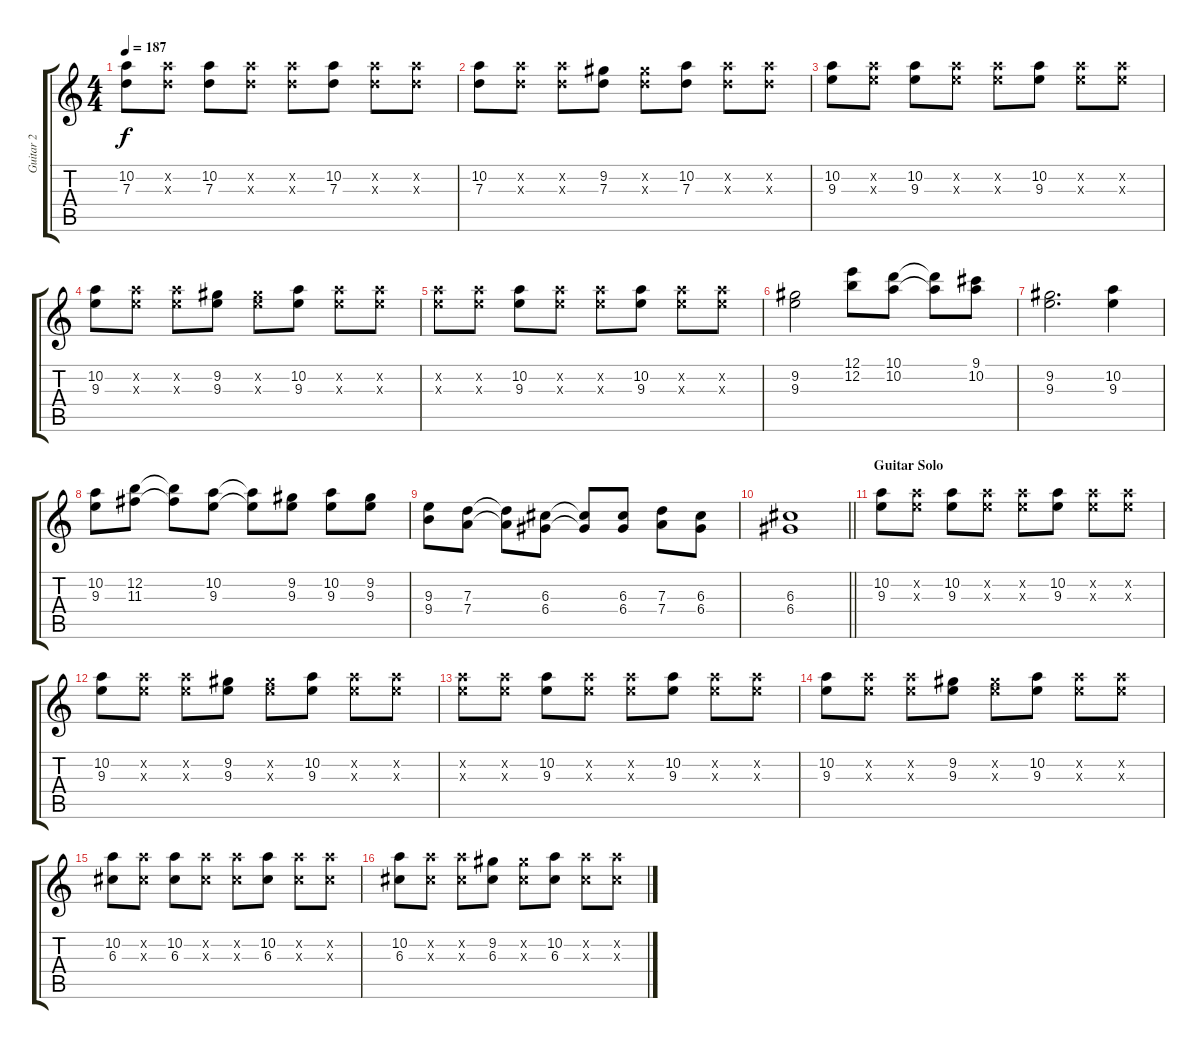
\track ("Guitar 2" "Guitar 2") {instrument overdrivenguitar}
\staff {score tabs}
\tuning (E4 B3 G3 D3 A2 E2) {hide}
\ts (4 4)
\tempo 187
\clef g2
\ks c
(10.2 7.3).8{dy f} (10.2{x} 7.3{x}).8 (10.2 7.3).8 (10.2{x} 7.3{x}).8 (10.2{x} 7.3{x}).8 (10.2 7.3).8 (10.2{x} 7.3{x}).8 (10.2{x} 7.3{x}).8 |
(10.2 7.3).8 (10.2{x} 7.3{x}).8 (10.2{x} 7.3{x}).8 (9.2 7.3).8 (9.2{x} 7.3{x}).8 (10.2 7.3).8 (10.2{x} 7.3{x}).8 (10.2{x} 7.3{x}).8 |
(10.2 9.3).8 (10.2{x} 9.3{x}).8 (10.2 9.3).8 (10.2{x} 9.3{x}).8 (10.2{x} 9.3{x}).8 (10.2 9.3).8 (10.2{x} 9.3{x}).8 (10.2{x} 9.3{x}).8 |
(10.2 9.3).8 (10.2{x} 9.3{x}).8 (10.2{x} 9.3{x}).8 (9.2 9.3).8 (9.2{x} 9.3{x}).8 (10.2 9.3).8 (10.2{x} 9.3{x}).8 (10.2{x} 9.3{x}).8 |
(10.2{x} 9.3{x}).8 (10.2{x} 9.3{x}).8 (10.2 9.3).8 (10.2{x} 9.3{x}).8 (10.2{x} 9.3{x}).8 (10.2 9.3).8 (10.2{x} 9.3{x}).8 (10.2{x} 9.3{x}).8 |
(9.2 9.3).2 (12.1 12.2).8 (10.1 10.2).8 (10.1{t} 10.2{t}).8 (9.1 10.2).8 |
(9.2 9.3).2{d} (10.2 9.3).4 |
(10.2 9.3).8 (12.2 11.3).8 (12.2{t} 11.3{t}).8 (10.2 9.3).8 (10.2{t} 9.3{t}).8 (9.2 9.3).8 (10.2 9.3).8 (9.2 9.3).8 |
(9.3 9.4).8 (7.3 7.4).8 (7.3{t} 7.4{t}).8 (6.3 6.4).8 (6.3{t} 6.4{t}).8 (6.3 6.4).8 (7.3 7.4).8 (6.3 6.4).8 |
\barLineRight lightlight
(6.3 6.4).1 |
\section ("" "Guitar Solo")
(10.2 9.3).8 (10.2{x} 9.3{x}).8 (10.2 9.3).8 (10.2{x} 9.3{x}).8 (10.2{x} 9.3{x}).8 (10.2 9.3).8 (10.2{x} 9.3{x}).8 (10.2{x} 9.3{x}).8 |
(10.2 9.3).8 (10.2{x} 9.3{x}).8 (10.2{x} 9.3{x}).8 (9.2 9.3).8 (9.2{x} 9.3{x}).8 (10.2 9.3).8 (10.2{x} 9.3{x}).8 (10.2{x} 9.3{x}).8 |
(10.2{x} 9.3{x}).8 (10.2{x} 9.3{x}).8 (10.2 9.3).8 (10.2{x} 9.3{x}).8 (10.2{x} 9.3{x}).8 (10.2 9.3).8 (10.2{x} 9.3{x}).8 (10.2{x} 9.3{x}).8 |
(10.2 9.3).8 (10.2{x} 9.3{x}).8 (10.2{x} 9.3{x}).8 (9.2 9.3).8 (9.2{x} 9.3{x}).8 (10.2 9.3).8 (10.2{x} 9.3{x}).8 (10.2{x} 9.3{x}).8 |
(10.2 6.3).8 (10.2{x} 6.3{x}).8 (10.2 6.3).8 (10.2{x} 6.3{x}).8 (10.2{x} 6.3{x}).8 (10.2 6.3).8 (10.2{x} 6.3{x}).8 (10.2{x} 6.3{x}).8 |
(10.2 6.3).8 (10.2{x} 6.3{x}).8 (10.2{x} 6.3{x}).8 (9.2 6.3).8 (9.2{x} 6.3{x}).8 (10.2 6.3).8 (10.2{x} 6.3{x}).8 (10.2{x} 6.3{x}).8
